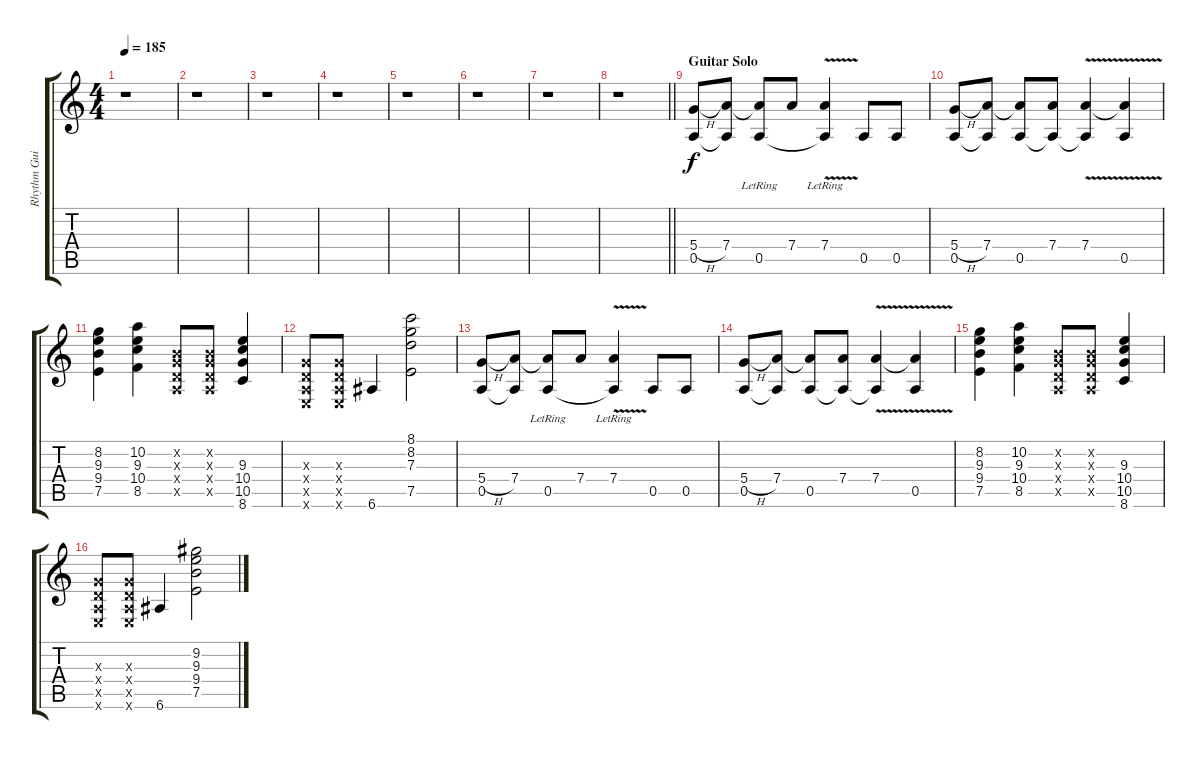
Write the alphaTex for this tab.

\track ("Rhythm Guitar 1" "Rhythm Gui") {mute instrument overdrivenguitar}
\staff {score tabs}
\tuning (E4 B3 G3 D3 A2 E2) {hide}
\ts (4 4)
\tempo 185
\clef g2
\ks c
r.1{dy f} |
r.1 |
r.1 |
r.1 |
r.1 |
r.1 |
r.1 |
\barLineRight lightlight
r.1 |
\section ("" "Guitar Solo")
(5.4{h} 0.5).8{balance 8} (7.4 0.5{t}).8 (7.4{t} 0.5{lr}).8 7.4.8 (7.4{v lr} 0.5{t}).4 0.5.8 0.5.8 |
(5.4{h} 0.5).8 (7.4 0.5{t}).8 (7.4{t} 0.5).8 (7.4 0.5{t}).8 (7.4{v} 0.5{t}).4 (7.4{t} 0.5).4 |
(8.2 9.3 9.4 7.5).4 (10.2 9.3 10.4 8.5).4 (0.2{x} 0.3{x} 0.4{x} 0.5{x}).8 (0.2{x} 0.3{x} 0.4{x} 0.5{x}).8 (9.3 10.4 10.5 8.6).4 |
(0.3{x} 0.4{x} 0.5{x} 0.6{x}).8 (0.3{x} 0.4{x} 0.5{x} 0.6{x}).8 6.6.4 (8.1 8.2 7.3 7.5).2 |
(5.4{h} 0.5).8 (7.4 0.5{t}).8 (7.4{t} 0.5{lr}).8 7.4.8 (7.4{v lr} 0.5{t}).4 0.5.8 0.5.8 |
(5.4{h} 0.5).8 (7.4 0.5{t}).8 (7.4{t} 0.5).8 (7.4 0.5{t}).8 (7.4{v} 0.5{t}).4 (7.4{t} 0.5).4 |
(8.2 9.3 9.4 7.5).4 (10.2 9.3 10.4 8.5).4 (0.2{x} 0.3{x} 0.4{x} 0.5{x}).8 (0.2{x} 0.3{x} 0.4{x} 0.5{x}).8 (9.3 10.4 10.5 8.6).4 |
(0.3{x} 0.4{x} 0.5{x} 0.6{x}).8 (0.3{x} 0.4{x} 0.5{x} 0.6{x}).8 6.6.4 (9.2 9.3 9.4 7.5).2
